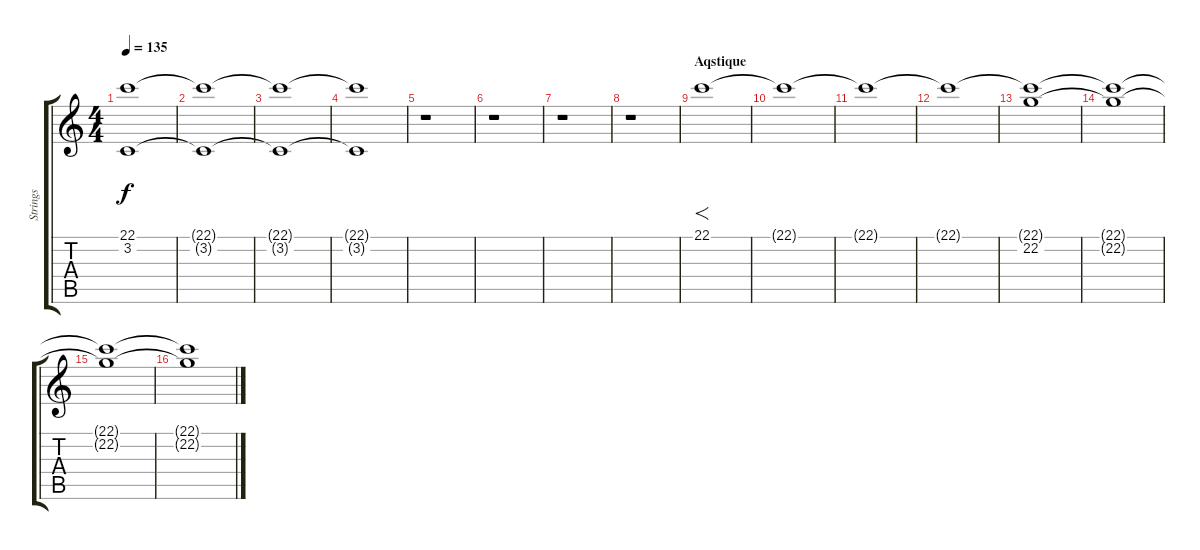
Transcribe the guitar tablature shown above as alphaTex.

\track ("Strings" "Strings") {instrument stringensemble2}
\staff {score tabs}
\tuning (D4 A3 F3 C3 G2 C2) {hide}
\ts (4 4)
\tempo 135
\clef g2
\ks c
(22.1 3.2).1{dy f volume 8 instrument stringensemble2} |
(22.1{t} 3.2{t}).1 |
(22.1{t} 3.2{t}).1{volume 0} |
(22.1{t} 3.2{t}).1 |
r.1 |
r.1 |
r.1 |
r.1 |
\section ("" "Aqstique")
22.1.1{f volume 8} |
22.1{t}.1 |
22.1{t}.1 |
22.1{t}.1 |
(22.1{t} 22.2).1 |
(22.1{t} 22.2{t}).1 |
(22.1{t} 22.2{t}).1 |
(22.1{t} 22.2{t}).1
